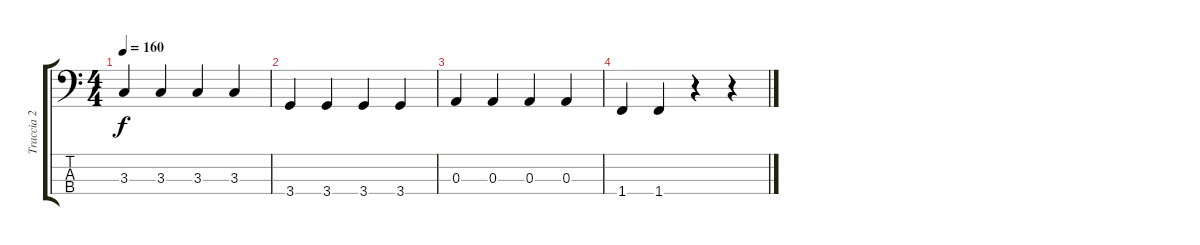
\track ("Traccia 2" "Traccia 2") {instrument electricbassfinger}
\staff {score tabs}
\tuning (G2 D2 A1 E1) {hide}
\ts (4 4)
\tempo 160
\clef f4
\ks c
3.3.4{dy f} 3.3.4 3.3.4 3.3.4 |
3.4.4 3.4.4 3.4.4 3.4.4 |
0.3.4 0.3.4 0.3.4 0.3.4 |
1.4.4 1.4.4 r.4 r.4
